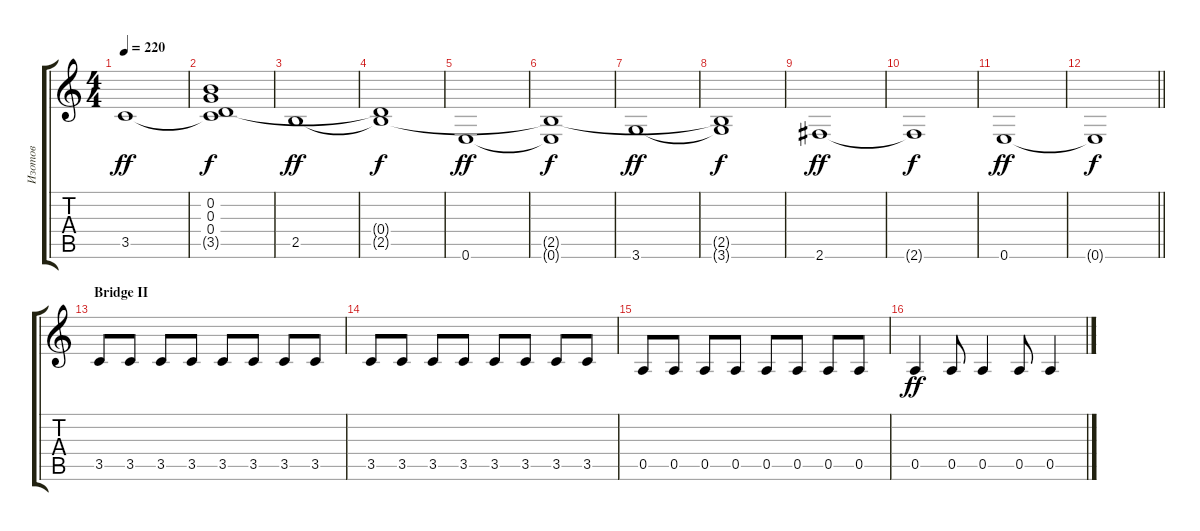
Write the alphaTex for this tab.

\track ("Изотов" "Изотов") {instrument electricbasspick}
\staff {score tabs}
\tuning (E4 B3 G3 D3 A2 E2) {hide}
\ts (4 4)
\tempo 220
\clef g2
\ks c
3.5.1{dy ff} |
(0.2 0.3 0.4{t} 3.5{t}).1{dy f} |
2.5.1{dy ff} |
(0.4{t} 2.5{t}).1{dy f} |
0.6.1{dy ff} |
(2.5{t} 0.6{t}).1{dy f} |
3.6.1{dy ff} |
(2.5{t} 3.6{t}).1{dy f} |
2.6.1{dy ff} |
2.6{t}.1{dy f} |
0.6.1{dy ff} |
\barLineRight lightlight
0.6{t}.1{dy f} |
\section ("" "Bridge II")
3.5.8 3.5.8 3.5.8 3.5.8 3.5.8 3.5.8 3.5.8 3.5.8 |
3.5.8 3.5.8 3.5.8 3.5.8 3.5.8 3.5.8 3.5.8 3.5.8 |
0.5.8 0.5.8 0.5.8 0.5.8 0.5.8 0.5.8 0.5.8 0.5.8 |
0.5.4{dy ff} 0.5.8 0.5.4 0.5.8 0.5.4
